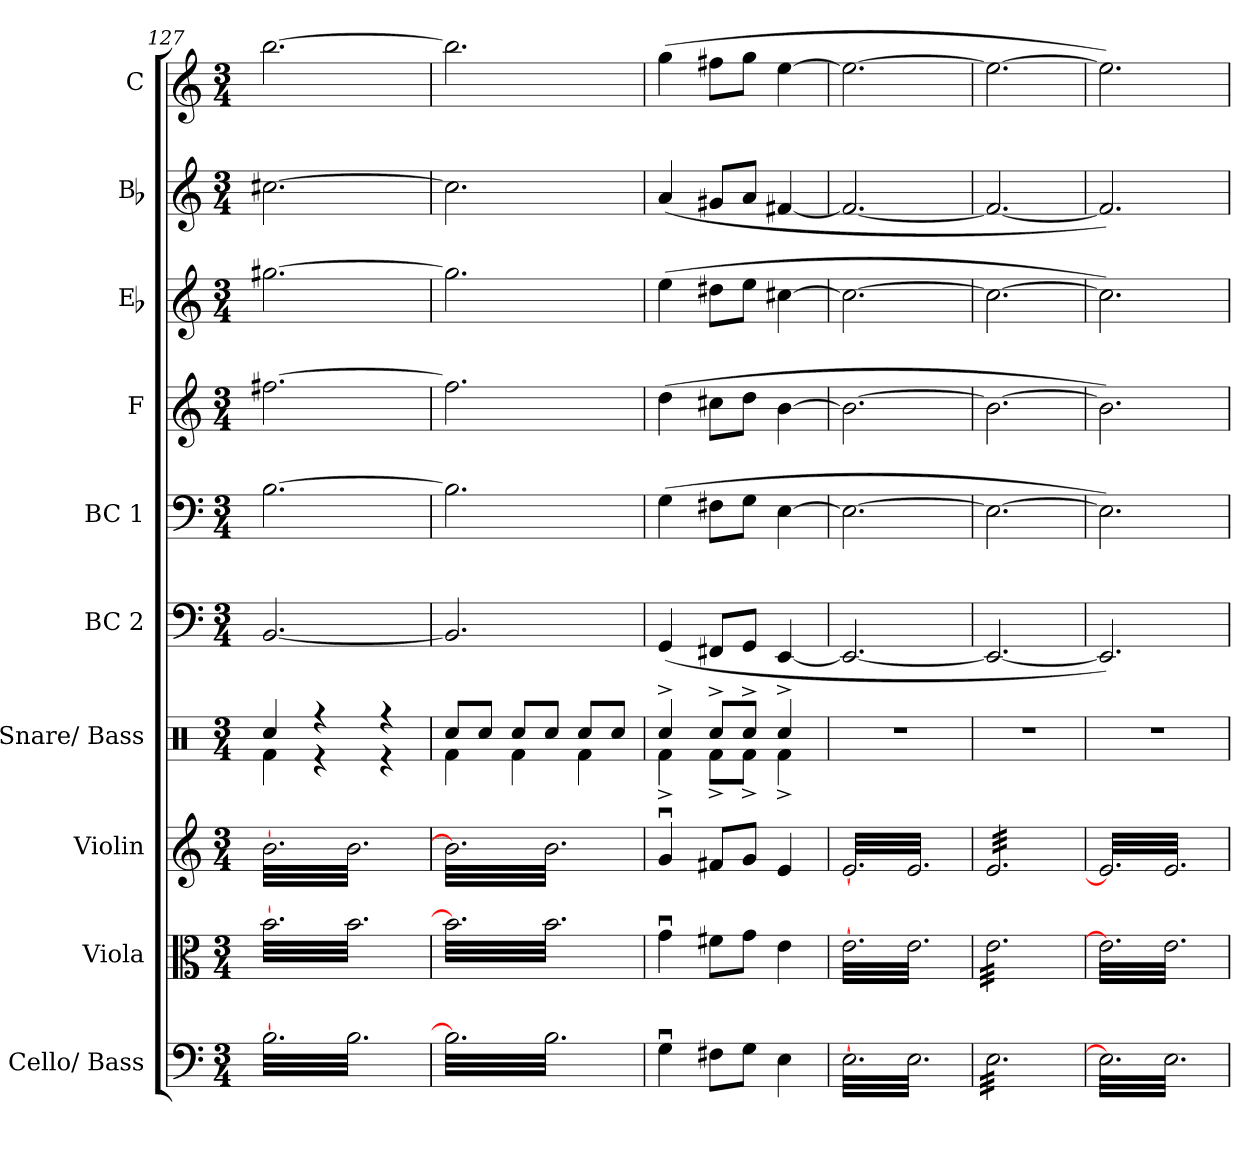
**kern	**kern	**kern	**kern	**kern	**kern	**kern	**kern	**kern	**kern
*part10	*part9	*part8	*part7	*part6	*part5	*part4	*part3	*part2	*part1
*staff10	*staff9	*staff8	*staff7	*staff6	*staff5	*staff4	*staff3	*staff2	*staff1
*I"Cello/ Bass	*I"Viola	*I"Violin	*I"Snare/ Bass	*I"BC 2	*I"BC 1	*I"F	*I"Eb	*I"Bb	*I"C
*	*	*I'Violin	*	*I'BC 2	*I'BC 1	*I'F	*I'Eb	*I'Bb	*I'C
*clefF4	*clefC3	*clefG2	*clefX	*clefF4	*clefF4	*clefG2	*clefG2	*clefG2	*clefG2
*	*	*	*	*	*	*ITrd4c7	*ITrd5c9	*ITrd1c2	*
*k[]	*k[]	*k[]	*k[]	*k[]	*k[]	*k[b-]	*k[b-e-a-]	*k[b-e-]	*k[]
*M3/4	*M3/4	*M3/4	*M3/4	*M3/4	*M3/4	*M3/4	*M3/4	*M3/4	*M3/4
=127	=127	=127	=127	=127	=127	=127	=127	=127	=127
*	*	*	*^	*	*	*	*	*	*
*tremolo	*	*	*	*	*	*	*	*	*	*
*	*tremolo	*	*	*	*	*	*	*	*	*
*	*	*tremolo	*	*	*	*	*	*	*	*
[>32Bi\LLL	[>32bi\LLL	[>32bi\LLL	4Rcci/	4Rfi\	[<2.BBi/	[>2.Bi\	[>2.bni\	[>2.bni\	[>2.bni\	[>2.bbi\
32Bi\	32bi\	32bi\	.	.	.	.	.	.	.	.
32Bi\	32bi\	32bi\	.	.	.	.	.	.	.	.
32Bi\	32bi\	32bi\	.	.	.	.	.	.	.	.
32Bi\	32bi\	32bi\	.	.	.	.	.	.	.	.
32Bi\	32bi\	32bi\	.	.	.	.	.	.	.	.
32Bi\	32bi\	32bi\	.	.	.	.	.	.	.	.
32Bi\	32bi\	32bi\	.	.	.	.	.	.	.	.
32Bi\	32bi\	32bi\	4r	4r	.	.	.	.	.	.
32Bi\	32bi\	32bi\	.	.	.	.	.	.	.	.
32Bi\	32bi\	32bi\	.	.	.	.	.	.	.	.
32Bi\	32bi\	32bi\	.	.	.	.	.	.	.	.
32Bi\	32bi\	32bi\	.	.	.	.	.	.	.	.
32Bi\	32bi\	32bi\	.	.	.	.	.	.	.	.
32Bi\	32bi\	32bi\	.	.	.	.	.	.	.	.
32Bi\	32bi\	32bi\	.	.	.	.	.	.	.	.
32Bi\	32bi\	32bi\	4r	4r	.	.	.	.	.	.
32Bi\	32bi\	32bi\	.	.	.	.	.	.	.	.
32Bi\	32bi\	32bi\	.	.	.	.	.	.	.	.
32Bi\	32bi\	32bi\	.	.	.	.	.	.	.	.
32Bi\	32bi\	32bi\	.	.	.	.	.	.	.	.
32Bi\	32bi\	32bi\	.	.	.	.	.	.	.	.
32Bi\	32bi\	32bi\	.	.	.	.	.	.	.	.
32Bi\JJJ	32bi\JJJ	32bi\JJJ	.	.	.	.	.	.	.	.
=128	=128	=128	=128	=128	=128	=128	=128	=128	=128	=128
32Bi\]LLL	32bi\]LLL	32bi\]LLL	8Rcci/L	4Rfi\	2.BBi/]	2.Bi\]	2.bi\]	2.bi\]	2.bi\]	2.bbi\]
32Bi\	32bi\	32bi\	.	.	.	.	.	.	.	.
32Bi\	32bi\	32bi\	.	.	.	.	.	.	.	.
32Bi\	32bi\	32bi\	.	.	.	.	.	.	.	.
32Bi\	32bi\	32bi\	8Rcci/J	.	.	.	.	.	.	.
32Bi\	32bi\	32bi\	.	.	.	.	.	.	.	.
32Bi\	32bi\	32bi\	.	.	.	.	.	.	.	.
32Bi\	32bi\	32bi\	.	.	.	.	.	.	.	.
32Bi\	32bi\	32bi\	8Rcci/L	4Rfi\	.	.	.	.	.	.
32Bi\	32bi\	32bi\	.	.	.	.	.	.	.	.
32Bi\	32bi\	32bi\	.	.	.	.	.	.	.	.
32Bi\	32bi\	32bi\	.	.	.	.	.	.	.	.
32Bi\	32bi\	32bi\	8Rcci/J	.	.	.	.	.	.	.
32Bi\	32bi\	32bi\	.	.	.	.	.	.	.	.
32Bi\	32bi\	32bi\	.	.	.	.	.	.	.	.
32Bi\	32bi\	32bi\	.	.	.	.	.	.	.	.
32Bi\	32bi\	32bi\	8Rcci/L	4Rfi\	.	.	.	.	.	.
32Bi\	32bi\	32bi\	.	.	.	.	.	.	.	.
32Bi\	32bi\	32bi\	.	.	.	.	.	.	.	.
32Bi\	32bi\	32bi\	.	.	.	.	.	.	.	.
32Bi\	32bi\	32bi\	8Rcci/J	.	.	.	.	.	.	.
32Bi\	32bi\	32bi\	.	.	.	.	.	.	.	.
32Bi\	32bi\	32bi\	.	.	.	.	.	.	.	.
32Bi\JJJ	32bi\JJJ	32bi\JJJ	.	.	.	.	.	.	.	.
*	*	*Xtremolo	*	*	*	*	*	*	*	*
*	*Xtremolo	*	*	*	*	*	*	*	*	*
*Xtremolo	*	*	*	*	*	*	*	*	*	*
=129	=129	=129	=129	=129	=129	=129	=129	=129	=129	=129
4Gui\	4gui\	4gui/	4Rcc^i/	4Rf^i\	(4GGi/	(4Gi\	(4gi\	(4gi\	(4gi/	(4ggi\
8F#Xi\L	8f#Xi\L	8f#Xi/L	8Rcc^i/L	8Rf^i\L	8FF#Xi/L	8F#Xi\L	8f#Xi\L	8f#Xi\L	8f#Xi/L	8ff#Xi\L
8Gi\J	8gi\J	8gi/J	8Rcc^i/J	8Rf^i\J	8GGi/J	8Gi\J	8gi\J	8gi\J	8gi/J	8ggi\J
4Ei\	4ei\	4ei/	4Rcc^i/	4Rf^i\	[<4EEi/	[>4Ei\	[>4ei\	[>4eni\	[<4eni/	[>4eei\
=130	=130	=130	=130	=130	=130	=130	=130	=130	=130	=130
!	!	!	!LO:N:vis=1	!	!	!	!	!	!	!
*	*	*	*v	*v	*	*	*	*	*	*
*tremolo	*	*	*	*	*	*	*	*	*
*	*tremolo	*	*	*	*	*	*	*	*
*	*	*tremolo	*	*	*	*	*	*	*
[>32Ei\LLL	[>32ei\LLL	[<32ei/LLL	2.r	2.EEi/_<	2.Ei\_>	2.ei\_>	2.ei\_>	2.ei/_<	2.eei\_>
32Ei\	32ei\	32ei/	.	.	.	.	.	.	.
32Ei\	32ei\	32ei/	.	.	.	.	.	.	.
32Ei\	32ei\	32ei/	.	.	.	.	.	.	.
32Ei\	32ei\	32ei/	.	.	.	.	.	.	.
32Ei\	32ei\	32ei/	.	.	.	.	.	.	.
32Ei\	32ei\	32ei/	.	.	.	.	.	.	.
32Ei\	32ei\	32ei/	.	.	.	.	.	.	.
32Ei\	32ei\	32ei/	.	.	.	.	.	.	.
32Ei\	32ei\	32ei/	.	.	.	.	.	.	.
32Ei\	32ei\	32ei/	.	.	.	.	.	.	.
32Ei\	32ei\	32ei/	.	.	.	.	.	.	.
32Ei\	32ei\	32ei/	.	.	.	.	.	.	.
32Ei\	32ei\	32ei/	.	.	.	.	.	.	.
32Ei\	32ei\	32ei/	.	.	.	.	.	.	.
32Ei\	32ei\	32ei/	.	.	.	.	.	.	.
32Ei\	32ei\	32ei/	.	.	.	.	.	.	.
32Ei\	32ei\	32ei/	.	.	.	.	.	.	.
32Ei\	32ei\	32ei/	.	.	.	.	.	.	.
32Ei\	32ei\	32ei/	.	.	.	.	.	.	.
32Ei\	32ei\	32ei/	.	.	.	.	.	.	.
32Ei\	32ei\	32ei/	.	.	.	.	.	.	.
32Ei\	32ei\	32ei/	.	.	.	.	.	.	.
32Ei\JJJ	32ei\JJJ	32ei/JJJ	.	.	.	.	.	.	.
=131	=131	=131	=131	=131	=131	=131	=131	=131	=131
!	!	!	!LO:N:vis=1	!	!	!	!	!	!
32Ei\LLL	32ei\LLL	32ei/LLL	2.r	2.EEi/_<	2.Ei\_>	2.ei\_>	2.ei\_>	2.ei/_<	2.eei\_>
32Ei\	32ei\	32ei/	.	.	.	.	.	.	.
32Ei\	32ei\	32ei/	.	.	.	.	.	.	.
32Ei\	32ei\	32ei/	.	.	.	.	.	.	.
32Ei\	32ei\	32ei/	.	.	.	.	.	.	.
32Ei\	32ei\	32ei/	.	.	.	.	.	.	.
32Ei\	32ei\	32ei/	.	.	.	.	.	.	.
32Ei\	32ei\	32ei/	.	.	.	.	.	.	.
32Ei\	32ei\	32ei/	.	.	.	.	.	.	.
32Ei\	32ei\	32ei/	.	.	.	.	.	.	.
32Ei\	32ei\	32ei/	.	.	.	.	.	.	.
32Ei\	32ei\	32ei/	.	.	.	.	.	.	.
32Ei\	32ei\	32ei/	.	.	.	.	.	.	.
32Ei\	32ei\	32ei/	.	.	.	.	.	.	.
32Ei\	32ei\	32ei/	.	.	.	.	.	.	.
32Ei\	32ei\	32ei/	.	.	.	.	.	.	.
32Ei\	32ei\	32ei/	.	.	.	.	.	.	.
32Ei\	32ei\	32ei/	.	.	.	.	.	.	.
32Ei\	32ei\	32ei/	.	.	.	.	.	.	.
32Ei\	32ei\	32ei/	.	.	.	.	.	.	.
32Ei\	32ei\	32ei/	.	.	.	.	.	.	.
32Ei\	32ei\	32ei/	.	.	.	.	.	.	.
32Ei\	32ei\	32ei/	.	.	.	.	.	.	.
32Ei\JJJ	32ei\JJJ	32ei/JJJ	.	.	.	.	.	.	.
=132	=132	=132	=132	=132	=132	=132	=132	=132	=132
!	!	!	!LO:N:vis=1	!	!	!	!	!	!
32Ei\]LLL	32ei\]LLL	32ei/]LLL	2.r	2.EEi/])	2.Ei\])	2.ei\])	2.ei\])	2.ei/])	2.eei\])
32Ei\	32ei\	32ei/	.	.	.	.	.	.	.
32Ei\	32ei\	32ei/	.	.	.	.	.	.	.
32Ei\	32ei\	32ei/	.	.	.	.	.	.	.
32Ei\	32ei\	32ei/	.	.	.	.	.	.	.
32Ei\	32ei\	32ei/	.	.	.	.	.	.	.
32Ei\	32ei\	32ei/	.	.	.	.	.	.	.
32Ei\	32ei\	32ei/	.	.	.	.	.	.	.
32Ei\	32ei\	32ei/	.	.	.	.	.	.	.
32Ei\	32ei\	32ei/	.	.	.	.	.	.	.
32Ei\	32ei\	32ei/	.	.	.	.	.	.	.
32Ei\	32ei\	32ei/	.	.	.	.	.	.	.
32Ei\	32ei\	32ei/	.	.	.	.	.	.	.
32Ei\	32ei\	32ei/	.	.	.	.	.	.	.
32Ei\	32ei\	32ei/	.	.	.	.	.	.	.
32Ei\	32ei\	32ei/	.	.	.	.	.	.	.
32Ei\	32ei\	32ei/	.	.	.	.	.	.	.
32Ei\	32ei\	32ei/	.	.	.	.	.	.	.
32Ei\	32ei\	32ei/	.	.	.	.	.	.	.
32Ei\	32ei\	32ei/	.	.	.	.	.	.	.
32Ei\	32ei\	32ei/	.	.	.	.	.	.	.
32Ei\	32ei\	32ei/	.	.	.	.	.	.	.
32Ei\	32ei\	32ei/	.	.	.	.	.	.	.
32Ei\JJJ	32ei\JJJ	32ei/JJJ	.	.	.	.	.	.	.
*	*	*Xtremolo	*	*	*	*	*	*	*
*	*Xtremolo	*	*	*	*	*	*	*	*
*Xtremolo	*	*	*	*	*	*	*	*	*
=	=	=	=	=	=	=	=	=	=
*-	*-	*-	*-	*-	*-	*-	*-	*-	*-
